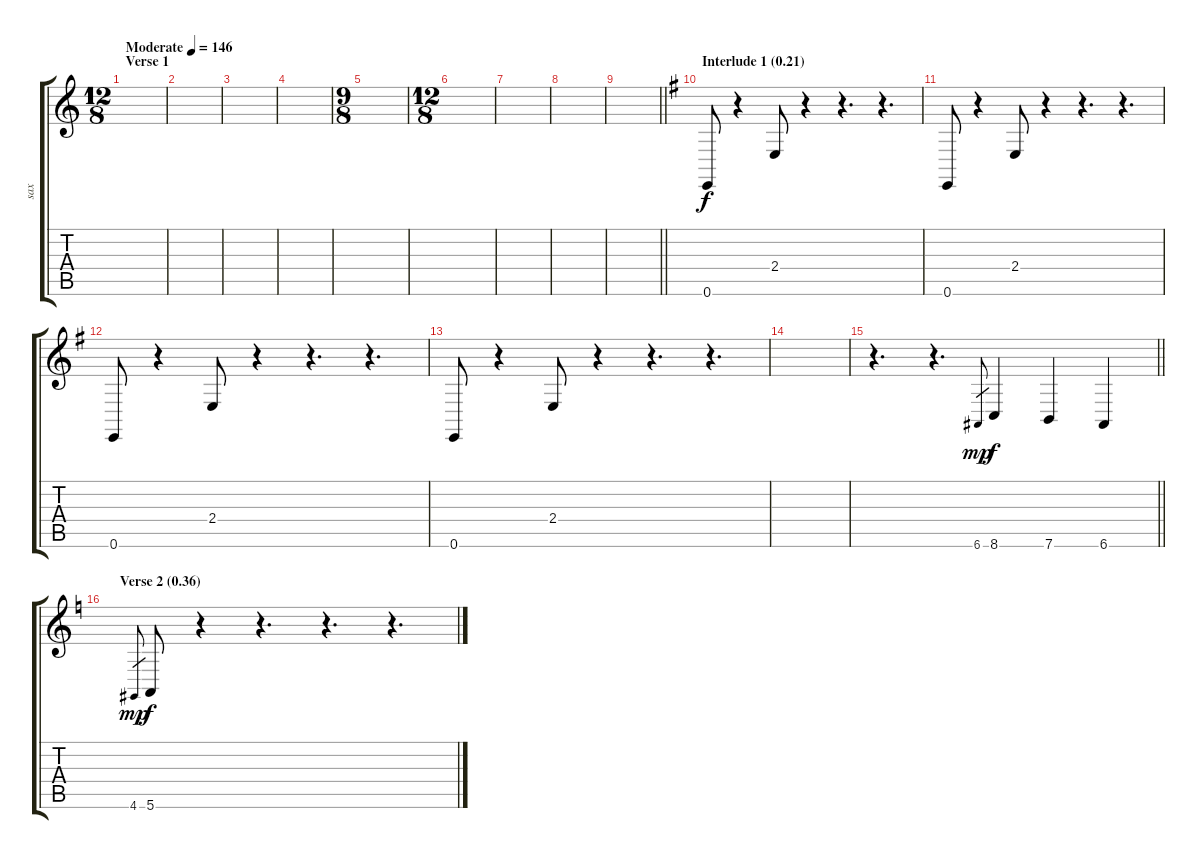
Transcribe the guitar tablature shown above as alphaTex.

\track ("sax" "sax") {instrument tenorsax}
\staff {score tabs}
\tuning (E4 B3 G3 D3 A2 E2) {hide}
\ts (12 8)
\section ("" "Verse 1")
\tempo (146 "Moderate")
\clef g2
\ks c
|
|
|
|
\ts (9 8)
|
\ts (12 8)
|
|
|
\barLineRight lightlight
|
\section ("" "Interlude 1 (0.21)")
\ks g
0.6.8 r.4 2.4.8 r.4 r.4{d} r.4{d} |
0.6.8 r.4 2.4.8 r.4 r.4{d} r.4{d} |
0.6.8 r.4 2.4.8 r.4 r.4{d} r.4{d} |
0.6.8 r.4 2.4.8 r.4 r.4{d} r.4{d} |
|
\barLineRight lightlight
r.4{d} r.4{d} 6.6.8{gr dy mp} 8.6.4{dy f} 7.6.4 6.6.4 |
\section ("" "Verse 2 (0.36)")
\ks c
4.6.8{gr dy mp} 5.6.8{dy f} r.4 r.4{d} r.4{d} r.4{d}
